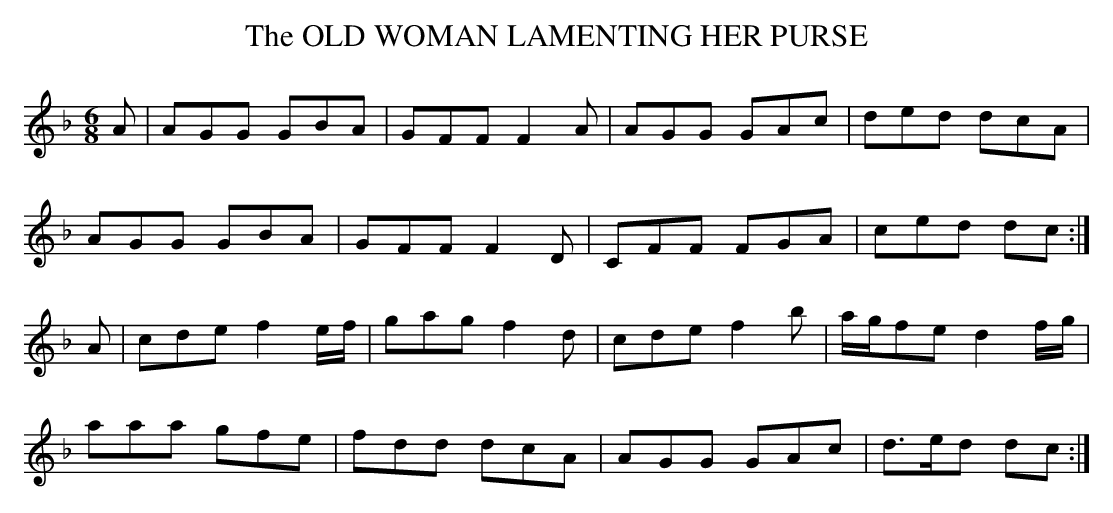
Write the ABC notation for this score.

X:1
T:OLD WOMAN LAMENTING HER PURSE, The
Y:"with feeling"
M:6/8
L:1/8
K:Dm
A|AGG GBA|GFF F2A|AGG GAc|ded dcA|
AGG GBA|GFF F2D|CFF FGA|ced dc:|
A|cde f2e/f/|gag f2d|cde f2b|a/g/fe d2f/g/|
aaa gfe|fdd dcA|AGG GAc|d>ed dc:|
